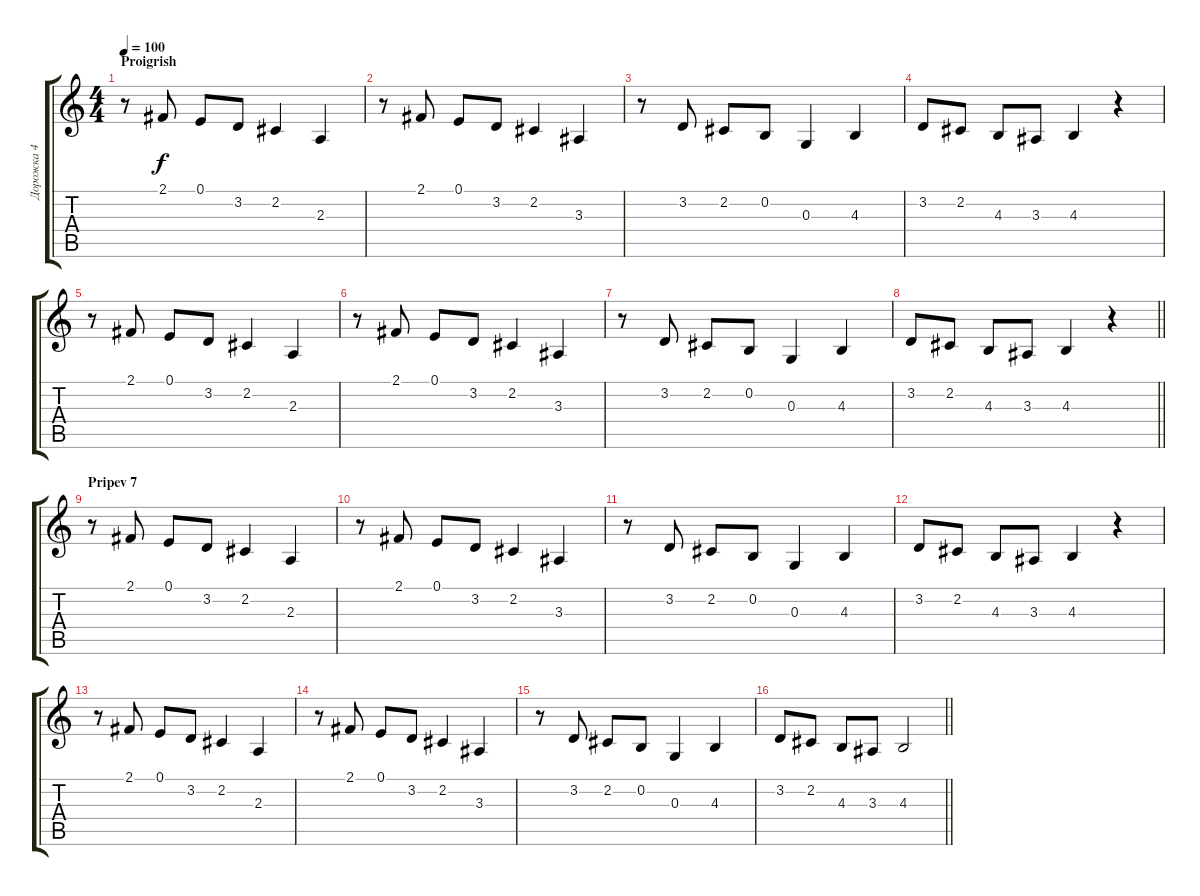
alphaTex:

\track ("Дорожка 4" "Дорожка 4") {instrument viola}
\staff {score tabs}
\tuning (E4 B3 G3 D3 A2 E2) {hide}
\ts (4 4)
\section ("" "Proigrish")
\tempo 100
\clef g2
\ks c
r.8{dy f} 2.1.8 0.1.8 3.2.8 2.2.4 2.3.4 |
r.8 2.1.8 0.1.8 3.2.8 2.2.4 3.3.4 |
r.8 3.2.8 2.2.8 0.2.8 0.3.4 4.3.4 |
3.2.8 2.2.8 4.3.8 3.3.8 4.3.4 r.4 |
r.8 2.1.8 0.1.8 3.2.8 2.2.4 2.3.4 |
r.8 2.1.8 0.1.8 3.2.8 2.2.4 3.3.4 |
r.8 3.2.8 2.2.8 0.2.8 0.3.4 4.3.4 |
\barLineRight lightlight
3.2.8 2.2.8 4.3.8 3.3.8 4.3.4 r.4 |
\section ("" "Pripev 7")
r.8 2.1.8 0.1.8 3.2.8 2.2.4 2.3.4 |
r.8 2.1.8 0.1.8 3.2.8 2.2.4 3.3.4 |
r.8 3.2.8 2.2.8 0.2.8 0.3.4 4.3.4 |
3.2.8 2.2.8 4.3.8 3.3.8 4.3.4 r.4 |
r.8 2.1.8 0.1.8 3.2.8 2.2.4 2.3.4 |
r.8 2.1.8 0.1.8 3.2.8 2.2.4 3.3.4 |
r.8 3.2.8 2.2.8 0.2.8 0.3.4 4.3.4 |
\barLineRight lightlight
3.2.8 2.2.8 4.3.8 3.3.8 4.3.2
